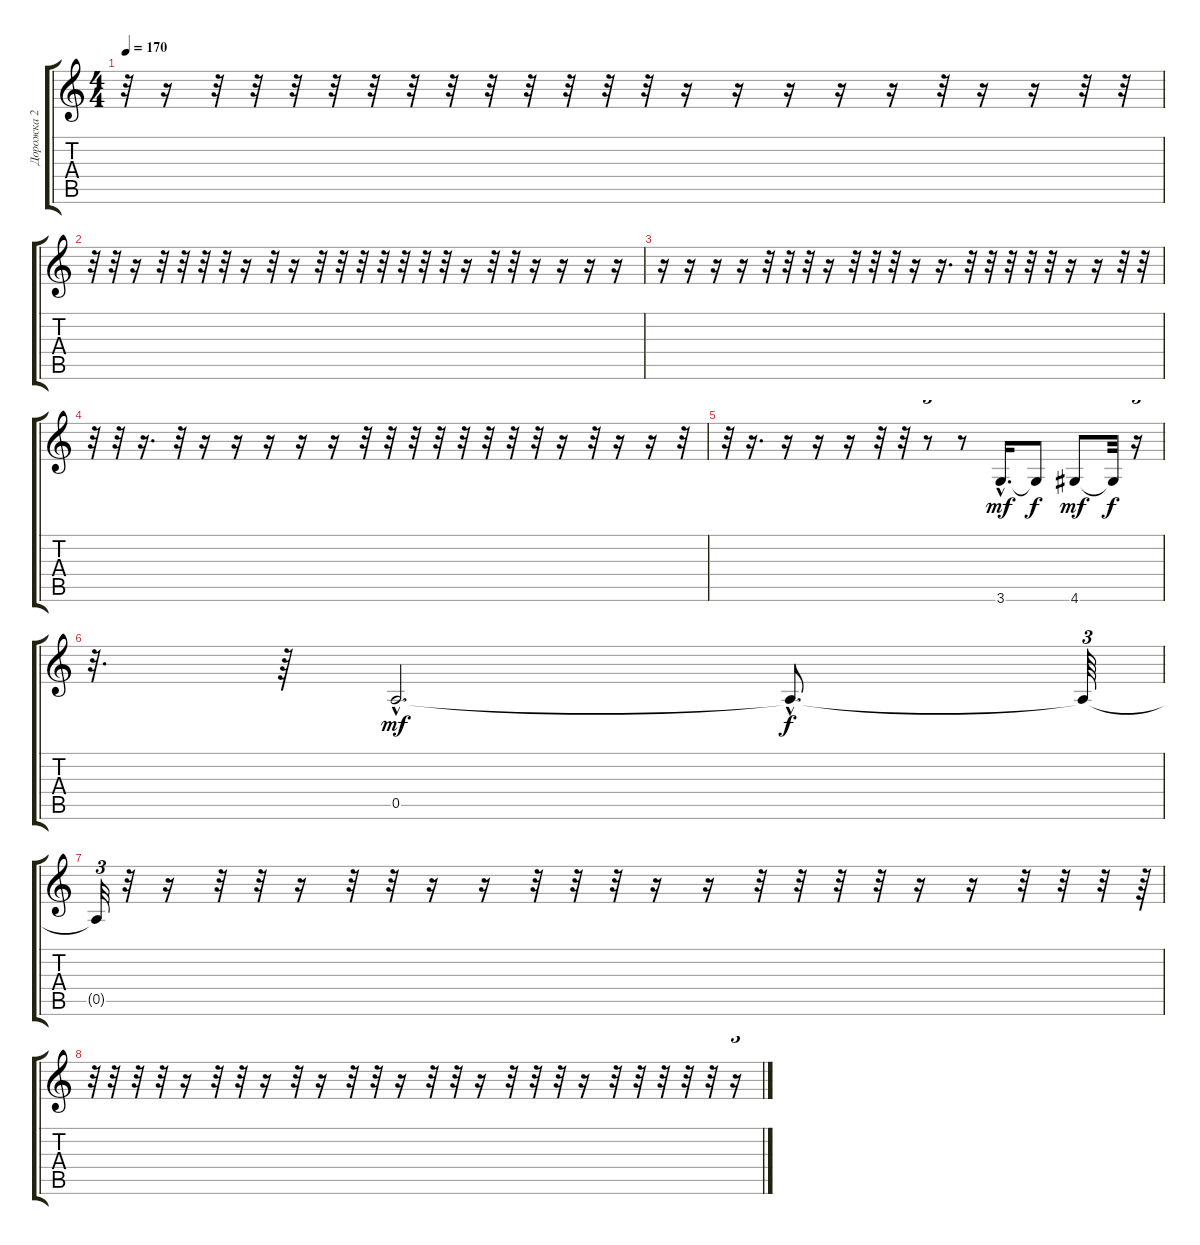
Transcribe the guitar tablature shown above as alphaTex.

\track ("Дорожка 2" "Дорожка 2") {instrument electricbassfinger}
\staff {score tabs}
\tuning (E4 B3 G3 D3 A2 E2) {hide}
\ts (4 4)
\tempo 170
\clef g2
\ks c
r.32{dy mf} r.16 r.32 r.32 r.32 r.32 r.32 r.32 r.32 r.32 r.32 r.32 r.32 r.32 r.16 r.16 r.16 r.16 r.16 r.32 r.16 r.16 r.32 r.32 |
r.32 r.32 r.16 r.32 r.32 r.32 r.32 r.16 r.32 r.16 r.32 r.32 r.32 r.32 r.32 r.32 r.32 r.16 r.32 r.32 r.16 r.16 r.16 r.16 |
r.16 r.16 r.16 r.16 r.32 r.32 r.32 r.16 r.32 r.32 r.32 r.16 r.16{d} r.32 r.32 r.32 r.32 r.32 r.16 r.16 r.32 r.32 |
r.32 r.32 r.16{d} r.32 r.16 r.16 r.16 r.16 r.16 r.32 r.32 r.32 r.32 r.32 r.32 r.32 r.32 r.16 r.32 r.16 r.16 r.32 |
r.32 r.16{d} r.16 r.16 r.16 r.32 r.32 r.8{tu (3 2)} r.8 3.6{hac}.16{d} 3.6{t}.8{dy f} 4.6.8{dy mf} 4.6{t}.32{dy f} r.16{tu (3 2)} |
r.32{d} r.64 0.5{hac}.2{d dy mf} 0.5{hac t}.8{d dy f} 0.5{t}.64{tu (3 2)} |
0.5{t}.32{tu (3 2)} r.32 r.16 r.32 r.32 r.16 r.32 r.32 r.16 r.16 r.32 r.32 r.32 r.16 r.16 r.32 r.32 r.32 r.32 r.16 r.16 r.32 r.32 r.32 r.64{tu (3 2)} |
r.32{tu (3 2)} r.32 r.32 r.32 r.16 r.32 r.32 r.16 r.32 r.16 r.32 r.32 r.16 r.32 r.32 r.16 r.32 r.32 r.32 r.16 r.32 r.32 r.32 r.32 r.32 r.16{tu (3 2)}
